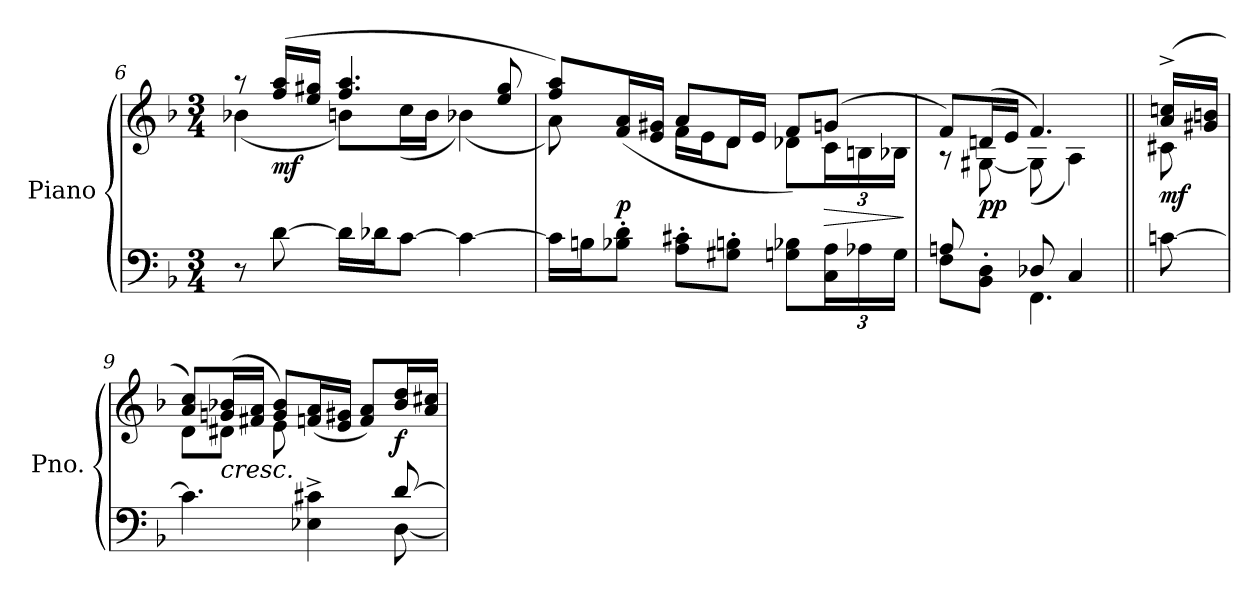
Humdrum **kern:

**kern	**kern	**dynam
*part1	*part1	*part1
*staff2	*staff1	*staff1/2
*I"Piano	*	*
*I'Pno.	*	*
*clefF4	*clefG2	*
*k[b-]	*k[b-]	*
*M3/4	*M3/4	*
=6	=6	=6
*	*^	*
8r	8r	(<4b-X\	.
!	!	!	!LO:DY:b
[8d\	(>16ff/ 16aa/LL	.	mf
.	16ee/ 16gg#X/JJ	.	.
16d\LL]	4.ff/ 4.aa/	8bn\L)	.
16d-X\J	.	.	.
[8c\J	.	(<16cc\L	.
.	.	16b\JJ	.
4c\_	.	(<4b-X\)	.
.	8ee/ 8gg#i/	.	.
!!LO:LB:g=z	!!
=7	=7	=7	=7
16c\LL]	8ff/ 8aa/L)	8a\)	.
16Bn\J	.	.	.
!	!	!	!LO:DY:a=2
8B-X\' 8d\'J	(>16f/ 16a/L	8ryy	p
.	16e/ 16g#X/JJ	.	.
8A\' 8c#X\'L	8a/L	16f\LL	.
.	.	16e\J	.
8G#X\' 8Bn\'J	16d/L	8d\J	.
.	16e/JJ	.	.
8Gn\ 8B-X\L	8f/L)	8d-X\L	.
*Xbrackettup	*	*	*
!	!	!	!LO:HP:b
*	*	*Xbrackettup	*
24C\ 24A\L	(>8gn/J	(<24c\L	>
24A-X\	.	24Bn\	.
24G\JJ	.	24B-X\JJ	.
*	*v	*v	*
.	.	]
=8	=8	=8
*^	*^	*
8An/)	8F\L	8f/L)	8r	.
!	!	!	!	!LO:DY:b
8ryy	8BB-\' 8D\'J	(>16dn/L	[8G#X\	pp
.	.	16e/JJ	.	.
8D-X/	4.FF\	4.f/)	(<8G#\]	.
4C/	.	.	4A\)	.
*v	*v	*	*	*
=8X1||	=8X1||	=8X1||	=8X1||
!	!	!	!LO:DY:b
[8cn\	(>16a/^ 16ccn/^LL	8c#X\	mf
.	16g#X/ 16bn/JJ	.	.
=9	=9	=9	=9
*^	*	*	*
4.c\]	8ryy	8a/ 8cc/L)	8d\L	.
!	!	!LO:TX:b:i:t=cresc.	!	!
*v	*v	*	*	*
.	(>16gn/ 16b-X/L	8d#X\J	.
.	16f#X/ 16a/JJ	.	.
.	8g/ 8b-/L)	8e\	.
4E-X\^ 4c#X\^	(>16fn/ 16a/L	4.ryy	.
.	16e/ 16g#X/JJ	.	.
.	8f/ 8a/L)	.	.
*^	*	*	*
!	!	!	!	!LO:DY:b
[8d/	[8D\	16b-/ 16dd/L	.	f
.	.	16a/ 16cc#X/JJ	.	.
*v	*v	*	*	*
*	*v	*v	*
=	=	=
*-	*-	*-
